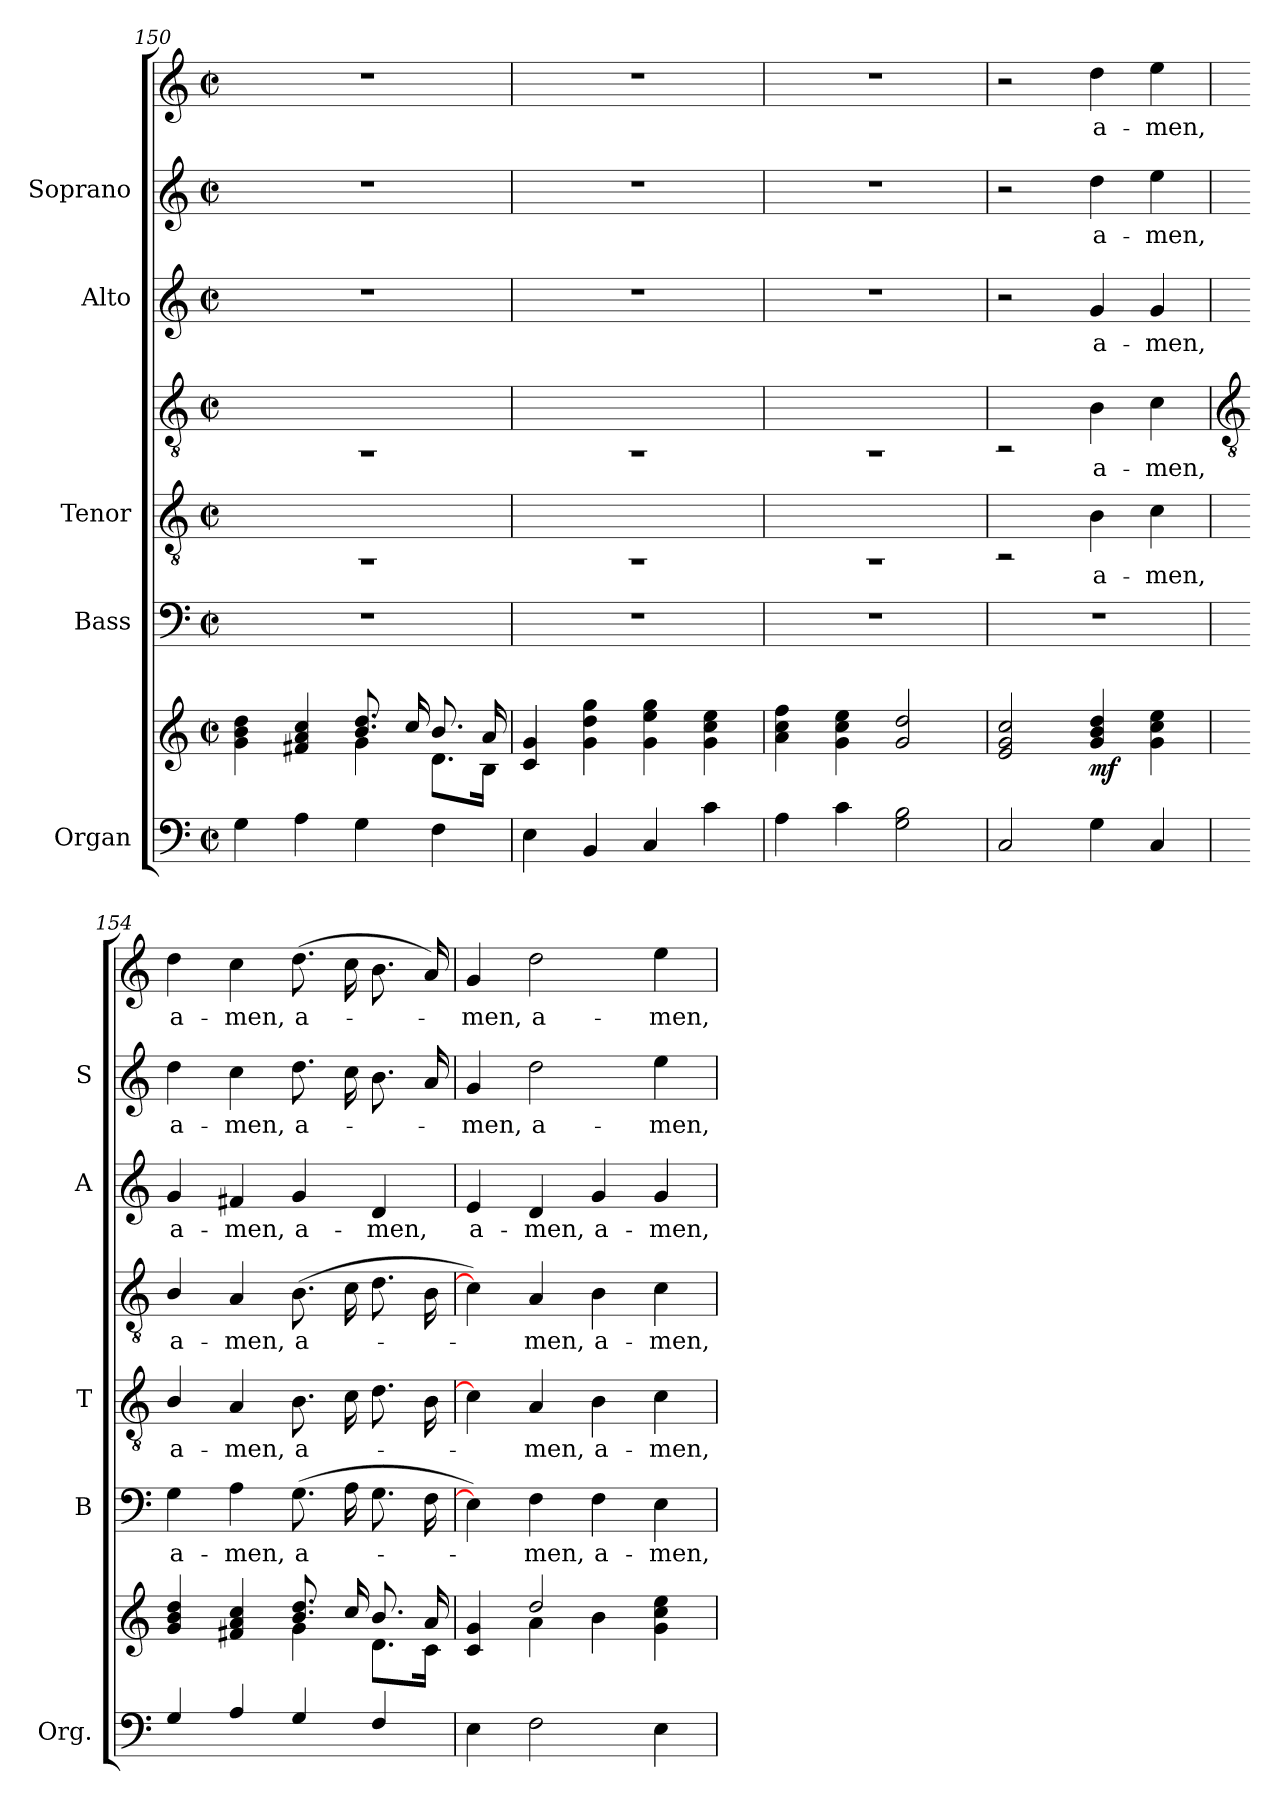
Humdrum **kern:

**kern	**kern	**dynam	**kern	**text	**kern	**text	**kern	**text	**kern	**text	**kern	**text	**kern	**text
*part5	*part5	*part5	*part4	*part4	*part3	*part3	*part3	*part3	*part2	*part2	*part1	*part1	*part1	*part1
*staff8	*staff7	*staff7/8	*staff6	*staff6	*staff5	*staff5	*staff4	*staff4	*staff3	*staff3	*staff2	*staff2	*staff1	*staff1
*I"Organ	*	*	*I"Bass	*	*I"Tenor	*	*	*	*I"Alto	*	*I"Soprano	*	*	*
*I'Org.	*	*	*I'B	*	*I'T	*	*	*	*I'A	*	*I'S	*	*	*
*clefF4	*clefG2	*	*clefF4	*	*clefGv2	*	*clefGv2	*	*clefG2	*	*clefG2	*	*clefG2	*
*k[]	*k[]	*	*k[]	*	*k[]	*	*k[]	*	*k[]	*	*k[]	*	*k[]	*
*C:	*C:	*	*C:	*	*C:	*	*C:	*	*C:	*	*C:	*	*C:	*
*M2/2	*M2/2	*	*M2/2	*	*M2/2	*	*M2/2	*	*M2/2	*	*M2/2	*	*M2/2	*
*met(c|)	*met(c|)	*	*met(c|)	*	*met(c|)	*	*met(c|)	*	*met(c|)	*	*met(c|)	*	*met(c|)	*
=150	=150	=150	=150	=150	=150	=150	=150	=150	=150	=150	=150	=150	=150	=150
*	*^	*	*	*	*	*	*	*	*	*	*	*	*	*
4G	4g\ 4b\ 4dd\	2ryy	.	1r	.	1rBB	.	1rBB	.	1r	.	1r	.	1r	.
4A	4f#X/ 4a/ 4cc/	.	.	.	.	.	.	.	.	.	.	.	.	.	.
4G	8.b/ 8.dd/L	4g\	.	.	.	.	.	.	.	.	.	.	.	.	.
.	16cc/L	.	.	.	.	.	.	.	.	.	.	.	.	.	.
4F	8.b/	8.d\L	.	.	.	.	.	.	.	.	.	.	.	.	.
.	16a/J	16B\J	.	.	.	.	.	.	.	.	.	.	.	.	.
=151	=151	=151	=151	=151	=151	=151	=151	=151	=151	=151	=151	=151	=151	=151	=151
4E	4c/ 4g/	2ryy	.	1r	.	1rBB	.	1rBB	.	1r	.	1r	.	1r	.
4BB	4g\ 4dd\ 4gg\	.	.	.	.	.	.	.	.	.	.	.	.	.	.
4C	4g\ 4ee\ 4gg\	2ryy	.	.	.	.	.	.	.	.	.	.	.	.	.
4c	4g\ 4cc\ 4ee\	.	.	.	.	.	.	.	.	.	.	.	.	.	.
=152	=152	=152	=152	=152	=152	=152	=152	=152	=152	=152	=152	=152	=152	=152	=152
4A	4a\ 4cc\ 4ff\	2ryy	.	1r	.	1rBB	.	1rBB	.	1r	.	1r	.	1r	.
4c	4g\ 4cc\ 4ee\	.	.	.	.	.	.	.	.	.	.	.	.	.	.
2G 2B	2g/ 2dd/	2ryy	.	.	.	.	.	.	.	.	.	.	.	.	.
=153	=153	=153	=153	=153	=153	=153	=153	=153	=153	=153	=153	=153	=153	=153	=153
2C	2e/ 2g/ 2cc/	2ryy	.	1r	.	2rBB	.	2rBB	.	2r	.	2r	.	2r	.
!	!	!	!LO:DY:b	!	!	!	!LO:LY:b	!	!LO:LY:b	!	!LO:LY:b	!	!LO:LY:b	!	!LO:LY:b
4G	4g/ 4b/ 4dd/	2ryy	mf	.	.	4B	a-	4B	a-	4g	a-	4dd	a-	4dd	a-
!	!	!	!	!	!	!	!LO:LY:b	!	!LO:LY:b	!	!LO:LY:b	!	!LO:LY:b	!	!LO:LY:b
4C	4g\ 4cc\ 4ee\	.	.	.	.	4c	-men,	4c	-men,	4g	-men,	4ee	-men,	4ee	-men,
!!LO:LB:g=z
=154	=154	=154	=154	=154	=154	=154	=154	=154	=154	=154	=154	=154	=154	=154	=154
*	*	*	*	*	*	*	*	*clefGv2	*	*	*	*	*	*	*
*^	*	*	*	*	*	*	*	*	*	*	*	*	*	*	*
!	!	!	!	!	!	!LO:LY:b	!	!LO:LY:b	!	!LO:LY:b	!	!LO:LY:b	!	!LO:LY:b	!	!LO:LY:b
4G	1ryy	4g/ 4b/ 4dd/	2ryy	.	4G	a-	4B/	a-	4B/	a-	4g	a-	4dd	a-	4dd	a-
!	!	!	!	!	!	!LO:LY:b	!	!LO:LY:b	!	!LO:LY:b	!	!LO:LY:b	!	!LO:LY:b	!	!LO:LY:b
4A	.	4f#X/ 4a/ 4cc/	.	.	4A	-men,	4A	-men,	4A	-men,	4f#X	-men,	4cc	-men,	4cc	-men,
!	!	!	!	!	!	!LO:LY:b	!	!LO:LY:b	!	!LO:LY:b	!	!LO:LY:b	!	!LO:LY:b	!	!LO:LY:b
4G	.	8.b/ 8.dd/L	4g\	.	(>8.GL	a-	8.BL	a-	(>8.BL	a-	4g	a-	8.ddL	a-	(>8.ddL	a-
.	.	16cc/L	.	.	16AL	.	16cL	.	16cL	.	.	.	16ccL	.	16ccL	.
!	!	!	!	!	!	!	!	!	!	!	!	!LO:LY:b	!	!	!	!
4F	.	8.b/	8.d\L	.	8.G	.	8.d	.	8.d	.	4d	-men,	8.b	.	8.b	.
.	.	16a/J	16c\J	.	16FJ	.	16BJ	.	16BJ	.	.	.	16aJ	.	16aJ)	.
=155	=155	=155	=155	=155	=155	=155	=155	=155	=155	=155	=155	=155	=155	=155	=155	=155
!	!	!	!	!	!	!	!	!	!	!	!	!LO:LY:b	!	!LO:LY:b	!	!LO:LY:b
4E\	2ryy	4c/ 4g/	4ryy	.	4E])	.	4c]	.	4c])	.	4e	a-	4g	men,	4g	men,
!	!	!	!	!	!	!LO:LY:b	!	!LO:LY:b	!	!LO:LY:b	!	!LO:LY:b	!	!LO:LY:b	!	!LO:LY:b
2F\	.	2dd/	4a\	.	4F	men,	4A	men,	4A	men,	4d	-men,	2dd	a-	2dd	a-
!	!	!	!	!	!	!LO:LY:b	!	!LO:LY:b	!	!LO:LY:b	!	!LO:LY:b	!	!	!	!
.	2ryy	.	4b\	.	4F	a-	4B	a-	4B	a-	4g	a-	.	.	.	.
!	!	!	!	!	!	!LO:LY:b	!	!LO:LY:b	!	!LO:LY:b	!	!LO:LY:b	!	!LO:LY:b	!	!LO:LY:b
4E\	.	4g\ 4cc\ 4ee\	4ryy	.	4E	-men,	4c	-men,	4c	-men,	4g	-men,	4ee	-men,	4ee	-men,
*v	*v	*	*	*	*	*	*	*	*	*	*	*	*	*	*	*
*	*v	*v	*	*	*	*	*	*	*	*	*	*	*	*	*
=	=	=	=	=	=	=	=	=	=	=	=	=	=	=
*-	*-	*-	*-	*-	*-	*-	*-	*-	*-	*-	*-	*-	*-	*-
